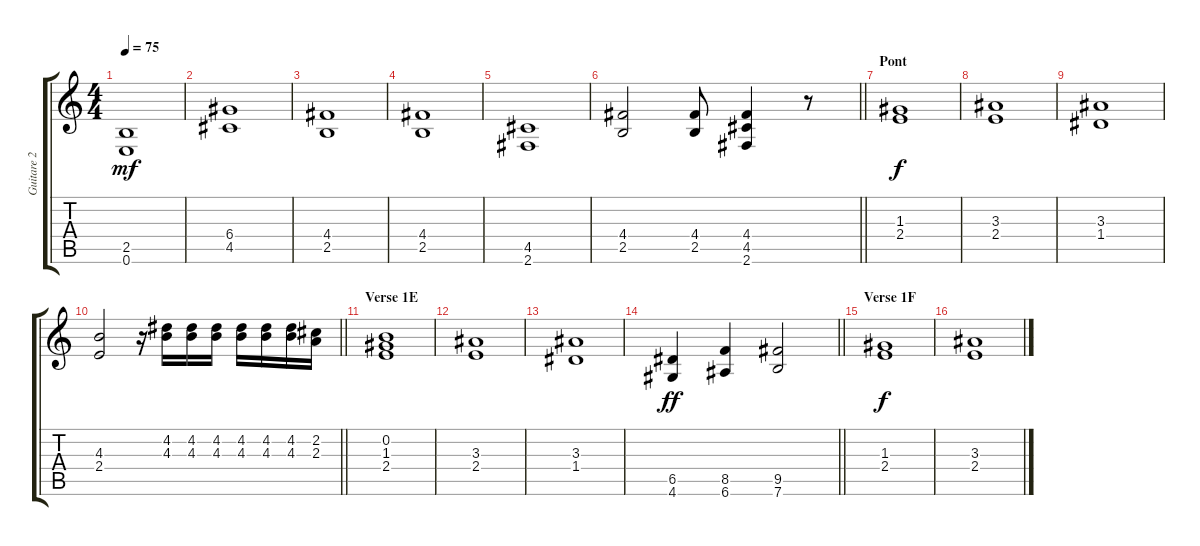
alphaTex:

\track ("Guitare 2" "Guitare 2") {instrument overdrivenguitar}
\staff {score tabs}
\tuning (E4 B3 G3 D3 A2 E2) {hide}
\ts (4 4)
\tempo 75
\clef g2
\ks c
(2.5 0.6).1{dy mf} |
(6.4 4.5).1 |
(4.4 2.5).1 |
(4.4 2.5).1 |
(4.5 2.6).1 |
\barLineRight lightlight
(4.4 2.5).2 (4.4 2.5).8 (4.4 4.5 2.6).4 r.8 |
\section ("" "Pont")
(1.3 2.4).1{dy f} |
(3.3 2.4).1 |
(3.3 1.4).1 |
\barLineRight lightlight
(4.3 2.4).2 r.16 (4.2 4.3).16 (4.2 4.3).16 (4.2 4.3).16 (4.2 4.3).16 (4.2 4.3).16 (4.2 4.3).16 (2.2 2.3).16 |
\section ("" "Verse 1E")
(0.2 1.3 2.4).1 |
(3.3 2.4).1 |
(3.3 1.4).1 |
\barLineRight lightlight
(6.5 4.6).4{dy ff} (8.5 6.6).4 (9.5 7.6).2 |
\section ("" "Verse 1F")
(1.3 2.4).1{dy f} |
(3.3 2.4).1
